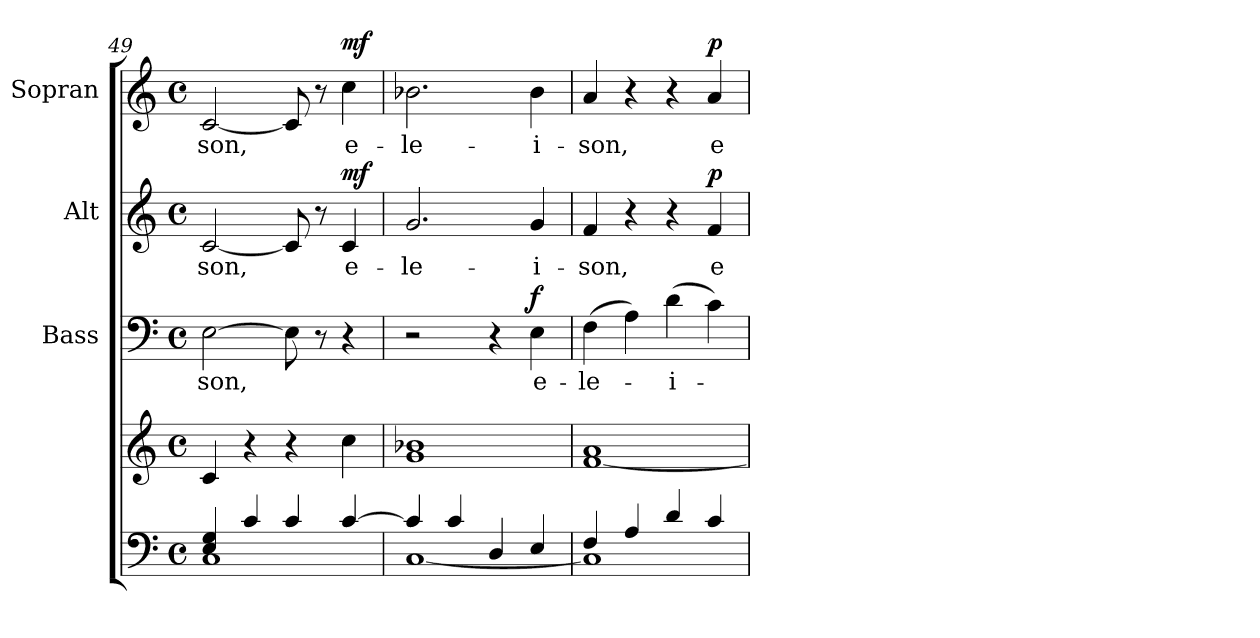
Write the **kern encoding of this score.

**kern	**kern	**kern	**text	**dynam	**kern	**text	**dynam	**kern	**text	**dynam
*part4	*part4	*part3	*part3	*part3	*part2	*part2	*part2	*part1	*part1	*part1
*staff5	*staff4	*staff3	*staff3	*staff3	*staff2	*staff2	*staff2	*staff1	*staff1	*staff1
*	*	*I"Bass	*	*	*I"Alt	*	*	*I"Sopran	*	*
*	*	*I'B.	*	*	*I'A	*	*	*I'S	*	*
*clefF4	*clefG2	*clefF4	*	*	*clefG2	*	*	*clefG2	*	*
*k[]	*k[]	*k[]	*	*	*k[]	*	*	*k[]	*	*
*C:	*C:	*C:	*	*	*C:	*	*	*C:	*	*
*M4/4	*M4/4	*M4/4	*	*	*M4/4	*	*	*M4/4	*	*
*met(c)	*met(c)	*met(c)	*	*	*met(c)	*	*	*met(c)	*	*
=49	=49	=49	=49	=49	=49	=49	=49	=49	=49	=49
*^	*	*	*	*	*	*	*	*	*	*
!	!	!	!	!LO:LY:b	!	!	!LO:LY:b	!	!	!LO:LY:b	!
4E/ 4G/	1C	4c/	[2E\	-son,	.	[2c/	-son,	.	[2c/	-son,	.
4c/	.	4r	.	.	.	.	.	.	.	.	.
4c/	.	4r	8E\]	.	.	8c/]	.	.	8c/]	.	.
.	.	.	8r	.	.	8r	.	.	8r	.	.
!	!	!	!	!	!	!	!LO:LY:b	!LO:DY:a	!	!LO:LY:b	!LO:DY:a
[>4c/	.	4cc\	4r	.	.	4c/	e-	mf	4cc\	e-	mf
=50	=50	=50	=50	=50	=50	=50	=50	=50	=50	=50	=50
!	!	!	!	!	!	!	!LO:LY:b	!	!	!LO:LY:b	!
4c/]	[<1C	1g 1b-X	2r	.	.	2.g/	-le-	.	2.b-X\	-le-	.
4c/	.	.	.	.	.	.	.	.	.	.	.
4D/	.	.	4r	.	.	.	.	.	.	.	.
!	!	!	!	!LO:LY:b	!LO:DY:a	!	!LO:LY:b	!	!	!LO:LY:b	!
4E/	.	.	4E\	e-	f	4g/	-i-	.	4b-\	-i-	.
=51	=51	=51	=51	=51	=51	=51	=51	=51	=51	=51	=51
*	*	*^	*	*	*	*	*	*	*	*	*
!	!	!	!	!	!LO:LY:b	!	!	!LO:LY:b	!	!	!LO:LY:b	!
4F/	1C]	1a	[<1f	(>4F\	-le-	.	4f/	-son,	.	4a/	-son,	.
4A/	.	.	.	4A\)	.	.	4r	.	.	4r	.	.
!	!	!	!	!	!LO:LY:b	!	!	!	!	!	!	!
4d/	.	.	.	(>4d\	-i-	.	4r	.	.	4r	.	.
!	!	!	!	!	!	!	!	!LO:LY:b	!LO:DY:a	!	!LO:LY:b	!LO:DY:a
4c/	.	.	.	4c\)	.	.	4f/	e-	p	4a/	e-	p
*v	*v	*	*	*	*	*	*	*	*	*	*	*
*	*v	*v	*	*	*	*	*	*	*	*	*
=	=	=	=	=	=	=	=	=	=	=
*-	*-	*-	*-	*-	*-	*-	*-	*-	*-	*-
